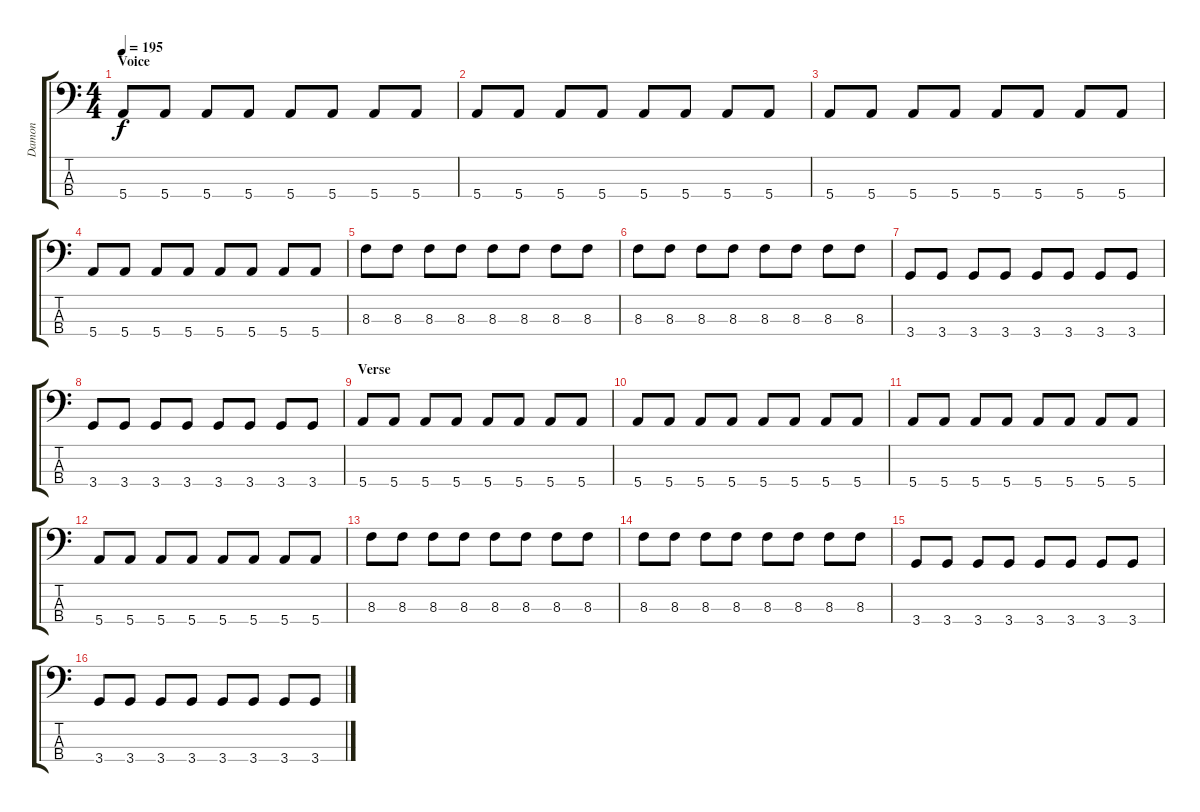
\track ("Damon" "Damon") {instrument acousticbass}
\staff {score tabs}
\tuning (G2 D2 A1 E1) {hide}
\ts (4 4)
\section ("" "Voice")
\tempo 195
\clef f4
\ks c
5.4.8{dy f} 5.4.8 5.4.8 5.4.8 5.4.8 5.4.8 5.4.8 5.4.8 |
5.4.8 5.4.8 5.4.8 5.4.8 5.4.8 5.4.8 5.4.8 5.4.8 |
5.4.8 5.4.8 5.4.8 5.4.8 5.4.8 5.4.8 5.4.8 5.4.8 |
5.4.8 5.4.8 5.4.8 5.4.8 5.4.8 5.4.8 5.4.8 5.4.8 |
8.3.8 8.3.8 8.3.8 8.3.8 8.3.8 8.3.8 8.3.8 8.3.8 |
8.3.8 8.3.8 8.3.8 8.3.8 8.3.8 8.3.8 8.3.8 8.3.8 |
3.4.8 3.4.8 3.4.8 3.4.8 3.4.8 3.4.8 3.4.8 3.4.8 |
3.4.8 3.4.8 3.4.8 3.4.8 3.4.8 3.4.8 3.4.8 3.4.8 |
\section ("" "Verse")
5.4.8 5.4.8 5.4.8 5.4.8 5.4.8 5.4.8 5.4.8 5.4.8 |
5.4.8 5.4.8 5.4.8 5.4.8 5.4.8 5.4.8 5.4.8 5.4.8 |
5.4.8 5.4.8 5.4.8 5.4.8 5.4.8 5.4.8 5.4.8 5.4.8 |
5.4.8 5.4.8 5.4.8 5.4.8 5.4.8 5.4.8 5.4.8 5.4.8 |
8.3.8 8.3.8 8.3.8 8.3.8 8.3.8 8.3.8 8.3.8 8.3.8 |
8.3.8 8.3.8 8.3.8 8.3.8 8.3.8 8.3.8 8.3.8 8.3.8 |
3.4.8 3.4.8 3.4.8 3.4.8 3.4.8 3.4.8 3.4.8 3.4.8 |
3.4.8 3.4.8 3.4.8 3.4.8 3.4.8 3.4.8 3.4.8 3.4.8
